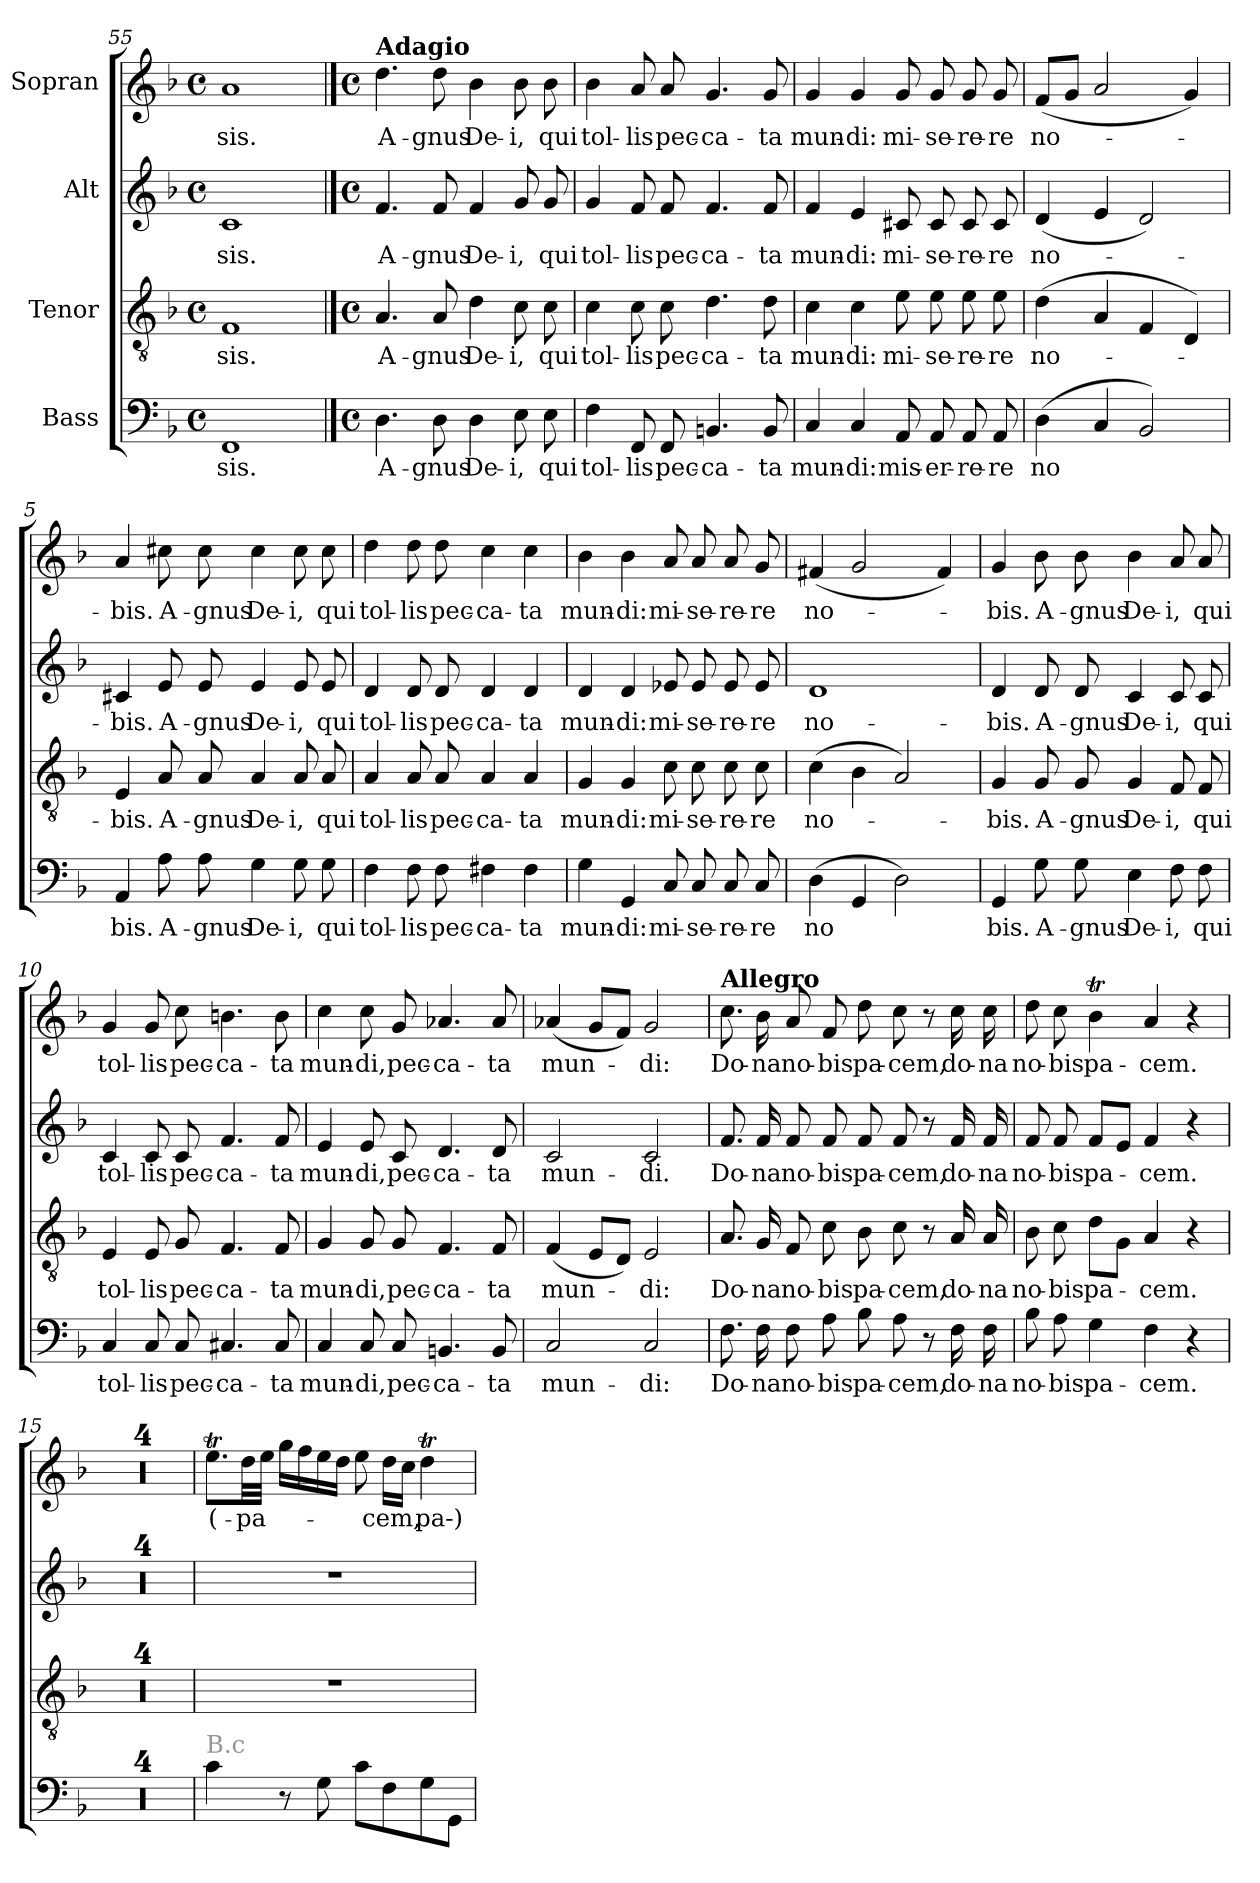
**kern	**text	**kern	**text	**kern	**text	**kern	**text
*part4	*part4	*part3	*part3	*part2	*part2	*part1	*part1
*staff4	*staff4	*staff3	*staff3	*staff2	*staff2	*staff1	*staff1
*I"Bass	*	*I"Tenor	*	*I"Alt	*	*I"Sopran	*
*clefF4	*	*clefGv2	*	*clefG2	*	*clefG2	*
*k[b-]	*	*k[b-]	*	*k[b-]	*	*k[b-]	*
*M4/4	*	*M4/4	*	*M4/4	*	*M4/4	*
*met(c)	*	*met(c)	*	*met(c)	*	*met(c)	*
=55	=55	=55	=55	=55	=55	=55	=55
!	!LO:LY:b	!	!LO:LY:b	!	!LO:LY:b	!	!LO:LY:b
1FF	sis.	1F	sis.	1c	sis.	1a	sis.
!!LO:LB:g=z
==1	==1	==1	==1	==1	==1	==1	==1
!!LO:REH:place=s1:a:B:fs=14:t=6. Agnus Dei
*M4/4	*	*M4/4	*	*M4/4	*	*M4/4	*
*met(c)	*	*met(c)	*	*met(c)	*	*met(c)	*
!	!	!	!	!	!	!LO:TX:a:B:t=Adagio	!
!	!LO:LY:b	!	!LO:LY:b	!	!LO:LY:b	!	!LO:LY:b
4.D\	A-	4.A/	A-	4.f/	A-	4.dd\	A-
!	!LO:LY:b	!	!LO:LY:b	!	!LO:LY:b	!	!LO:LY:b
8D\	gnus	8A/	gnus	8f/	gnus	8dd\	gnus
!	!LO:LY:b	!	!LO:LY:b	!	!LO:LY:b	!	!LO:LY:b
4D\	De-	4d\	De-	4f/	De-	4b-\	De-
!	!LO:LY:b	!	!LO:LY:b	!	!LO:LY:b	!	!LO:LY:b
8E\	i,	8c\	i,	8g/	i,	8b-\	i,
!	!LO:LY:b	!	!LO:LY:b	!	!LO:LY:b	!	!LO:LY:b
8E\	qui	8c\	qui	8g/	qui	8b-\	qui
=2	=2	=2	=2	=2	=2	=2	=2
!	!LO:LY:b	!	!LO:LY:b	!	!LO:LY:b	!	!LO:LY:b
4F\	tol-	4c\	tol-	4g/	tol-	4b-\	tol-
!	!LO:LY:b	!	!LO:LY:b	!	!LO:LY:b	!	!LO:LY:b
8FF/	lis	8c\	lis	8f/	lis	8a/	lis
!	!LO:LY:b	!	!LO:LY:b	!	!LO:LY:b	!	!LO:LY:b
8FF/	pec-	8c\	pec-	8f/	pec-	8a/	pec-
!	!LO:LY:b	!	!LO:LY:b	!	!LO:LY:b	!	!LO:LY:b
4.BBn/	ca-	4.d\	ca-	4.f/	ca-	4.g/	ca-
!	!LO:LY:b	!	!LO:LY:b	!	!LO:LY:b	!	!LO:LY:b
8BB/	ta	8d\	ta	8f/	ta	8g/	ta
=3	=3	=3	=3	=3	=3	=3	=3
!	!LO:LY:b	!	!LO:LY:b	!	!LO:LY:b	!	!LO:LY:b
4C/	mun-	4c\	mun-	4f/	mun-	4g/	mun-
!	!LO:LY:b	!	!LO:LY:b	!	!LO:LY:b	!	!LO:LY:b
4C/	di:	4c\	di:	4e/	di:	4g/	di:
!	!LO:LY:b	!	!LO:LY:b	!	!LO:LY:b	!	!LO:LY:b
8AA/	mis-	8e\	mi-	8c#X/	mi-	8g/	mi-
!	!LO:LY:b	!	!LO:LY:b	!	!LO:LY:b	!	!LO:LY:b
8AA/	er-	8e\	se-	8c#/	se-	8g/	se-
!	!LO:LY:b	!	!LO:LY:b	!	!LO:LY:b	!	!LO:LY:b
8AA/	re-	8e\	re-	8c#/	re-	8g/	re-
!	!LO:LY:b	!	!LO:LY:b	!	!LO:LY:b	!	!LO:LY:b
8AA/	re	8e\	re	8c#/	re	8g/	re
=4	=4	=4	=4	=4	=4	=4	=4
!	!LO:LY:b	!	!LO:LY:b	!	!LO:LY:b	!	!LO:LY:b
(4D\	no	(4d\	no-	(4d/	no-	(8f/L	no-
.	.	.	.	.	.	8g/J	.
4C/	.	4A/	.	4e/	.	2a/	.
2BB-/)	.	4F/	.	2d/)	.	.	.
.	.	4D/)	.	.	.	4g/)	.
=5	=5	=5	=5	=5	=5	=5	=5
!	!LO:LY:b	!	!LO:LY:b	!	!LO:LY:b	!	!LO:LY:b
4AA/	bis.	4E/	-bis.	4c#X/	-bis.	4a/	-bis.
!	!LO:LY:b	!	!LO:LY:b	!	!LO:LY:b	!	!LO:LY:b
8A\	A-	8A/	A-	8e/	A-	8cc#X\	A-
!	!LO:LY:b	!	!LO:LY:b	!	!LO:LY:b	!	!LO:LY:b
8A\	gnus	8A/	gnus	8e/	gnus	8cc#\	gnus
!	!LO:LY:b	!	!LO:LY:b	!	!LO:LY:b	!	!LO:LY:b
4G\	De-	4A/	De-	4e/	De-	4cc#\	De-
!	!LO:LY:b	!	!LO:LY:b	!	!LO:LY:b	!	!LO:LY:b
8G\	i,	8A/	i,	8e/	i,	8cc#\	i,
!	!LO:LY:b	!	!LO:LY:b	!	!LO:LY:b	!	!LO:LY:b
8G\	qui	8A/	qui	8e/	qui	8cc#\	qui
=6	=6	=6	=6	=6	=6	=6	=6
!	!LO:LY:b	!	!LO:LY:b	!	!LO:LY:b	!	!LO:LY:b
4F\	tol-	4A/	tol-	4d/	tol-	4dd\	tol-
!	!LO:LY:b	!	!LO:LY:b	!	!LO:LY:b	!	!LO:LY:b
8F\	lis	8A/	lis	8d/	lis	8dd\	lis
!	!LO:LY:b	!	!LO:LY:b	!	!LO:LY:b	!	!LO:LY:b
8F\	pec-	8A/	pec-	8d/	pec-	8dd\	pec-
!	!LO:LY:b	!	!LO:LY:b	!	!LO:LY:b	!	!LO:LY:b
4F#X\	ca-	4A/	ca-	4d/	ca-	4cc\	ca-
!	!LO:LY:b	!	!LO:LY:b	!	!LO:LY:b	!	!LO:LY:b
4F#\	ta	4A/	ta	4d/	ta	4cc\	ta
!!LO:PB:g=z
=7	=7	=7	=7	=7	=7	=7	=7
!	!LO:LY:b	!	!LO:LY:b	!	!LO:LY:b	!	!LO:LY:b
4G\	mun-	4G/	mun-	4d/	mun-	4b-\	mun-
!	!LO:LY:b	!	!LO:LY:b	!	!LO:LY:b	!	!LO:LY:b
4GG/	di:	4G/	di:	4d/	di:	4b-\	di:
!	!LO:LY:b	!	!LO:LY:b	!	!LO:LY:b	!	!LO:LY:b
8C/	mi-	8c\	mi-	8e-X/	mi-	8a/	mi-
!	!LO:LY:b	!	!LO:LY:b	!	!LO:LY:b	!	!LO:LY:b
8C/	se-	8c\	se-	8e-/	se-	8a/	se-
!	!LO:LY:b	!	!LO:LY:b	!	!LO:LY:b	!	!LO:LY:b
8C/	re-	8c\	re-	8e-/	re-	8a/	re-
!	!LO:LY:b	!	!LO:LY:b	!	!LO:LY:b	!	!LO:LY:b
8C/	re	8c\	re	8e-/	re	8g/	re
=8	=8	=8	=8	=8	=8	=8	=8
!	!LO:LY:b	!	!LO:LY:b	!	!LO:LY:b	!	!LO:LY:b
(4D\	no	(4c\	no-	1d	no-	(4f#X/	no-
4GG/	.	4B-\	.	.	.	2g/	.
2D\)	.	2A/)	.	.	.	.	.
.	.	.	.	.	.	4f#/)	.
=9	=9	=9	=9	=9	=9	=9	=9
!	!LO:LY:b	!	!LO:LY:b	!	!LO:LY:b	!	!LO:LY:b
4GG/	bis.	4G/	bis.	4d/	bis.	4g/	bis.
!	!LO:LY:b	!	!LO:LY:b	!	!LO:LY:b	!	!LO:LY:b
8G\	A-	8G/	A-	8d/	A-	8b-\	A-
!	!LO:LY:b	!	!LO:LY:b	!	!LO:LY:b	!	!LO:LY:b
8G\	gnus	8G/	gnus	8d/	gnus	8b-\	gnus
!	!LO:LY:b	!	!LO:LY:b	!	!LO:LY:b	!	!LO:LY:b
4E\	De-	4G/	De-	4c/	De-	4b-\	De-
!	!LO:LY:b	!	!LO:LY:b	!	!LO:LY:b	!	!LO:LY:b
8F\	i,	8F/	i,	8c/	i,	8a/	i,
!	!LO:LY:b	!	!LO:LY:b	!	!LO:LY:b	!	!LO:LY:b
8F\	qui	8F/	qui	8c/	qui	8a/	qui
=10	=10	=10	=10	=10	=10	=10	=10
!	!LO:LY:b	!	!LO:LY:b	!	!LO:LY:b	!	!LO:LY:b
4C/	tol-	4E/	tol-	4c/	tol-	4g/	tol-
!	!LO:LY:b	!	!LO:LY:b	!	!LO:LY:b	!	!LO:LY:b
8C/	lis	8E/	lis	8c/	lis	8g/	lis
!	!LO:LY:b	!	!LO:LY:b	!	!LO:LY:b	!	!LO:LY:b
8C/	pec-	8G/	pec-	8c/	pec-	8cc\	pec-
!	!LO:LY:b	!	!LO:LY:b	!	!LO:LY:b	!	!LO:LY:b
4.C#X/	ca-	4.F/	ca-	4.f/	ca-	4.bn\	ca-
!	!LO:LY:b	!	!LO:LY:b	!	!LO:LY:b	!	!LO:LY:b
8C#/	ta	8F/	ta	8f/	ta	8b\	ta
=11	=11	=11	=11	=11	=11	=11	=11
!	!LO:LY:b	!	!LO:LY:b	!	!LO:LY:b	!	!LO:LY:b
4C/	mun-	4G/	mun-	4e/	mun-	4cc\	mun-
!	!LO:LY:b	!	!LO:LY:b	!	!LO:LY:b	!	!LO:LY:b
8C/	di,	8G/	di,	8e/	di,	8cc\	di,
!	!LO:LY:b	!	!LO:LY:b	!	!LO:LY:b	!	!LO:LY:b
8C/	pec-	8G/	pec-	8c/	pec-	8g/	pec-
!	!LO:LY:b	!	!LO:LY:b	!	!LO:LY:b	!	!LO:LY:b
4.BBn/	ca-	4.F/	ca-	4.d/	ca-	4.a-X/	ca-
!	!LO:LY:b	!	!LO:LY:b	!	!LO:LY:b	!	!LO:LY:b
8BB/	ta	8F/	ta	8d/	ta	8a-/	ta
=12	=12	=12	=12	=12	=12	=12	=12
!	!LO:LY:b	!	!LO:LY:b	!	!LO:LY:b	!	!LO:LY:b
2C/	mun-	(4F/	mun-	2c/	mun-	(4a-X/	mun-
.	.	8E/L	.	.	.	8g/L	.
.	.	8D/J)	.	.	.	8f/J)	.
!	!LO:LY:b	!	!LO:LY:b	!	!LO:LY:b	!	!LO:LY:b
2C/	di:	2E/	di:	2c/	di.	2g/	di:
!!LO:LB:g=z
=13	=13	=13	=13	=13	=13	=13	=13
!	!	!	!	!	!	!LO:TX:a:B:t=Allegro	!
!	!LO:LY:b	!	!LO:LY:b	!	!LO:LY:b	!	!LO:LY:b
8.F\	Do-	8.A/	Do-	8.f/	Do-	8.cc\	Do-
!	!LO:LY:b	!	!LO:LY:b	!	!LO:LY:b	!	!LO:LY:b
16F\	na	16G/	na	16f/	na	16b-\	na
!	!LO:LY:b	!	!LO:LY:b	!	!LO:LY:b	!	!LO:LY:b
8F\	no-	8F/	no-	8f/	no-	8a/	no-
!	!LO:LY:b	!	!LO:LY:b	!	!LO:LY:b	!	!LO:LY:b
8A\	bis	8c\	bis	8f/	bis	8f/	bis
!	!LO:LY:b	!	!LO:LY:b	!	!LO:LY:b	!	!LO:LY:b
8B-\	pa-	8B-\	pa-	8f/	pa-	8dd\	pa-
!	!LO:LY:b	!	!LO:LY:b	!	!LO:LY:b	!	!LO:LY:b
8A\	cem,	8c\	cem,	8f/	cem,	8cc\	cem,
8r	.	8r	.	8r	.	8r	.
!	!LO:LY:b	!	!LO:LY:b	!	!LO:LY:b	!	!LO:LY:b
16F\	do-	16A/	do-	16f/	do-	16cc\	do-
!	!LO:LY:b	!	!LO:LY:b	!	!LO:LY:b	!	!LO:LY:b
16F\	na	16A/	na	16f/	na	16cc\	na
=14	=14	=14	=14	=14	=14	=14	=14
!	!LO:LY:b	!	!LO:LY:b	!	!LO:LY:b	!	!LO:LY:b
8B-\	no-	8B-\	no-	8f/	no-	8dd\	no-
!	!LO:LY:b	!	!LO:LY:b	!	!LO:LY:b	!	!LO:LY:b
8A\	bis	8c\	bis	8f/	bis	8cc\	bis
!	!LO:LY:b	!	!LO:LY:b	!	!LO:LY:b	!	!LO:LY:b
4G\	pa-	8d\L	pa-	8f/L	pa-	4b-T\	pa-
.	.	8G\J	.	8e/J	.	.	.
!	!LO:LY:b	!	!LO:LY:b	!	!LO:LY:b	!	!LO:LY:b
4F\	cem.	4A/	cem.	4f/	cem.	4a/	cem.
4r	.	4r	.	4r	.	4r	.
=15	=15	=15	=15	=15	=15	=15	=15
1r	.	1r	.	1r	.	1r	.
=16	=16	=16	=16	=16	=16	=16	=16
1r	.	1r	.	1r	.	1r	.
=17	=17	=17	=17	=17	=17	=17	=17
1r	.	1r	.	1r	.	1r	.
=18	=18	=18	=18	=18	=18	=18	=18
1r	.	1r	.	1r	.	1r	.
=19	=19	=19	=19	=19	=19	=19	=19
!LO:TX:a:color=#969696:t=B.c	!	!	!	!	!	!	!
!	!	!	!	!	!	!	!LO:LY:b:color=#969696
4c!i\	.	1r	.	1r	.	8.eet!i\L	(-
!	!	!	!	!	!	!	!LO:LY:b:color=#969696
.	.	.	.	.	.	32dd!i\LL	-pa-
.	.	.	.	.	.	32ee!i\JJJ	.
8r	.	.	.	.	.	16gg!i\LL	.
.	.	.	.	.	.	16ff!i\	.
8G!i\	.	.	.	.	.	16ee!i\	.
.	.	.	.	.	.	16dd!i\JJ	.
8c!i\L	.	.	.	.	.	8ee!i\	.
!	!	!	!	!	!	!	!LO:LY:b:color=#969696
8F!i\	.	.	.	.	.	16dd!i\LL	-cem,
.	.	.	.	.	.	16cc!i\JJ	.
!	!	!	!	!	!	!	!LO:LY:b:color=#969696
8G!i\	.	.	.	.	.	4ddT!i\	pa-)
8GG!i\J	.	.	.	.	.	.	.
=	=	=	=	=	=	=	=
*-	*-	*-	*-	*-	*-	*-	*-
